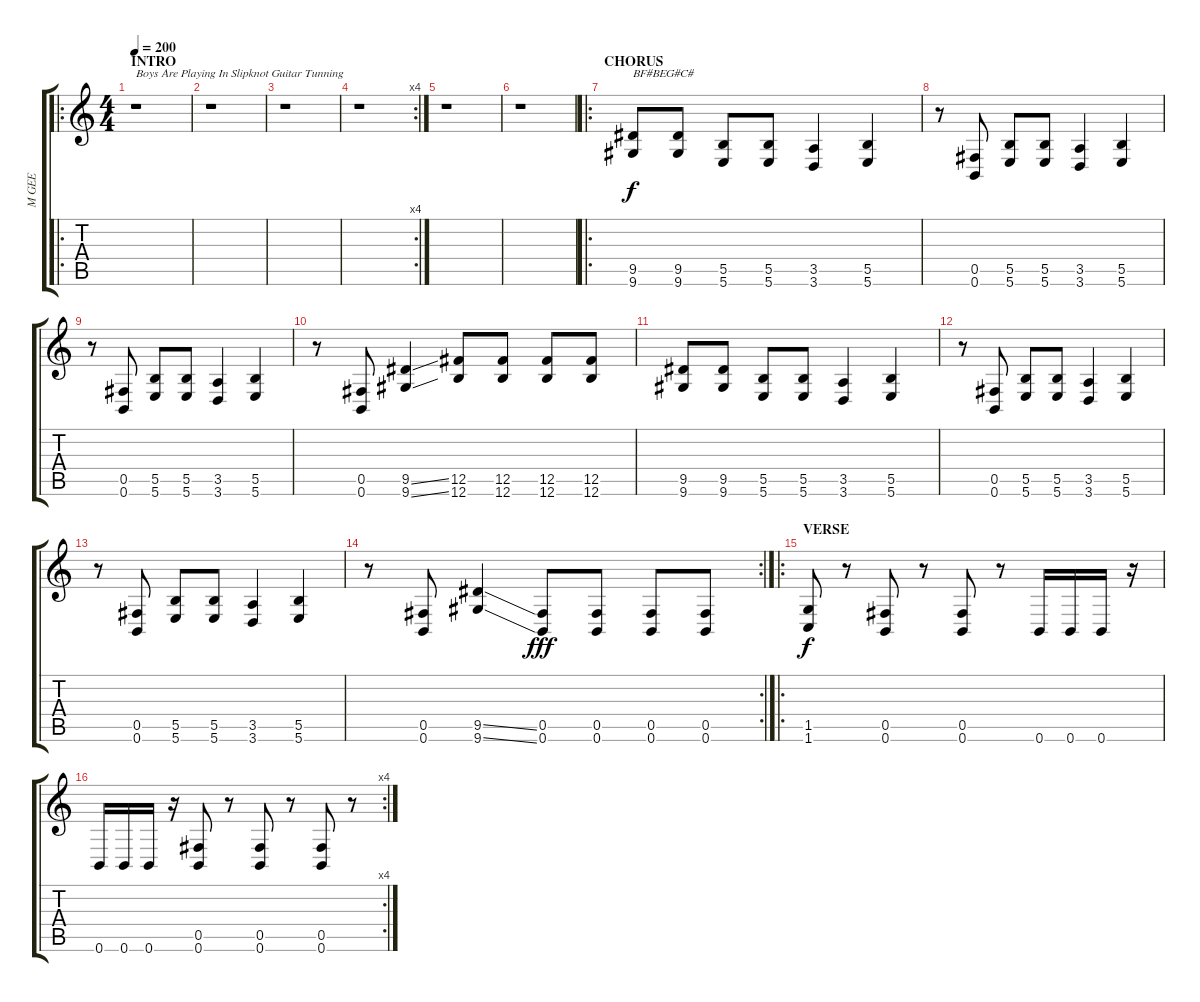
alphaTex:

\track ("M GEE" "M GEE") {instrument distortionguitar}
\staff {score tabs}
\tuning (Db4 Ab3 E3 B2 Gb2 B1) {hide}
\ro
\ts (4 4)
\section ("" "INTRO")
\tempo 200
\clef g2
\ks c
r.1{txt "Boys Are Playing In Slipknot Guitar Tunning" dy f instrument distortionguitar} |
r.1 |
r.1 |
\rc 4
r.1 |
r.1 |
r.1 |
\ro
\section ("" "CHORUS")
(9.5 9.6).8{txt "BF#BEG#C#"} (9.5 9.6).8 (5.5 5.6).8 (5.5 5.6).8 (3.5 3.6).4 (5.5 5.6).4 |
r.8 (0.5 0.6).8 (5.5 5.6).8 (5.5 5.6).8 (3.5 3.6).4 (5.5 5.6).4 |
r.8 (0.5 0.6).8 (5.5 5.6).8 (5.5 5.6).8 (3.5 3.6).4 (5.5 5.6).4 |
r.8 (0.5 0.6).8 (9.5{ss} 9.6{ss}).4 (12.5 12.6).8 (12.5 12.6).8 (12.5 12.6).8 (12.5 12.6).8 |
(9.5 9.6).8 (9.5 9.6).8 (5.5 5.6).8 (5.5 5.6).8 (3.5 3.6).4 (5.5 5.6).4 |
r.8 (0.5 0.6).8 (5.5 5.6).8 (5.5 5.6).8 (3.5 3.6).4 (5.5 5.6).4 |
r.8 (0.5 0.6).8 (5.5 5.6).8 (5.5 5.6).8 (3.5 3.6).4 (5.5 5.6).4 |
\rc 2
r.8 (0.5 0.6).8 (9.5{ss} 9.6{ss}).4 (0.5 0.6).8{dy fff} (0.5 0.6).8 (0.5 0.6).8 (0.5 0.6).8 |
\ro
\section ("" "VERSE")
(1.5 1.6).8{dy f} r.8 (0.5 0.6).8 r.8 (0.5 0.6).8 r.8 0.6.16 0.6.16 0.6.16 r.16 |
\rc 4
0.6.16 0.6.16 0.6.16 r.16 (0.5 0.6).8 r.8 (0.5 0.6).8 r.8 (0.5 0.6).8 r.8
